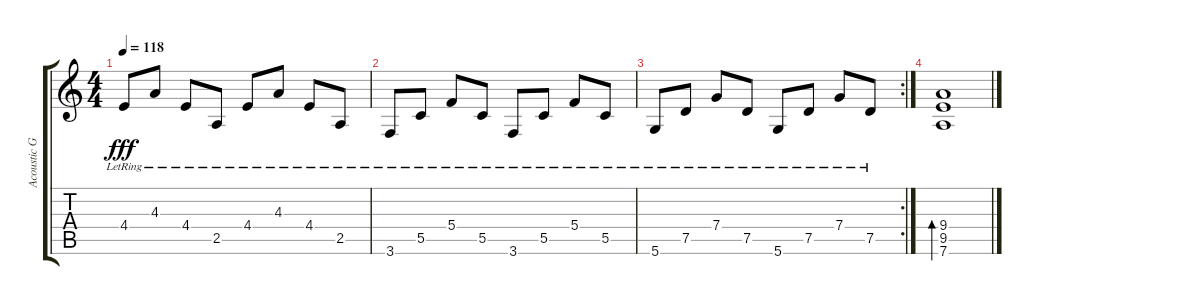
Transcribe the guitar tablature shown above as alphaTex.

\track ("Acoustic Guitar" "Acoustic G") {instrument acousticguitarsteel}
\staff {score tabs}
\tuning (D4 A3 F3 C3 G2 D2) {hide}
\ts (4 4)
\tempo 118
\clef g2
\ks c
4.4{lr}.8{dy fff} 4.3{lr}.8 4.4{lr}.8 2.5{lr}.8 4.4{lr}.8 4.3{lr}.8 4.4{lr}.8 2.5{lr}.8 |
3.6{lr}.8 5.5{lr}.8 5.4{lr}.8 5.5{lr}.8 3.6{lr}.8 5.5{lr}.8 5.4{lr}.8 5.5{lr}.8 |
\rc 2
5.6{lr}.8 7.5{lr}.8 7.4{lr}.8 7.5{lr}.8 5.6{lr}.8 7.5{lr}.8 7.4{lr}.8 7.5{lr}.8 |
(9.4 9.5 7.6).1{bd 480}
